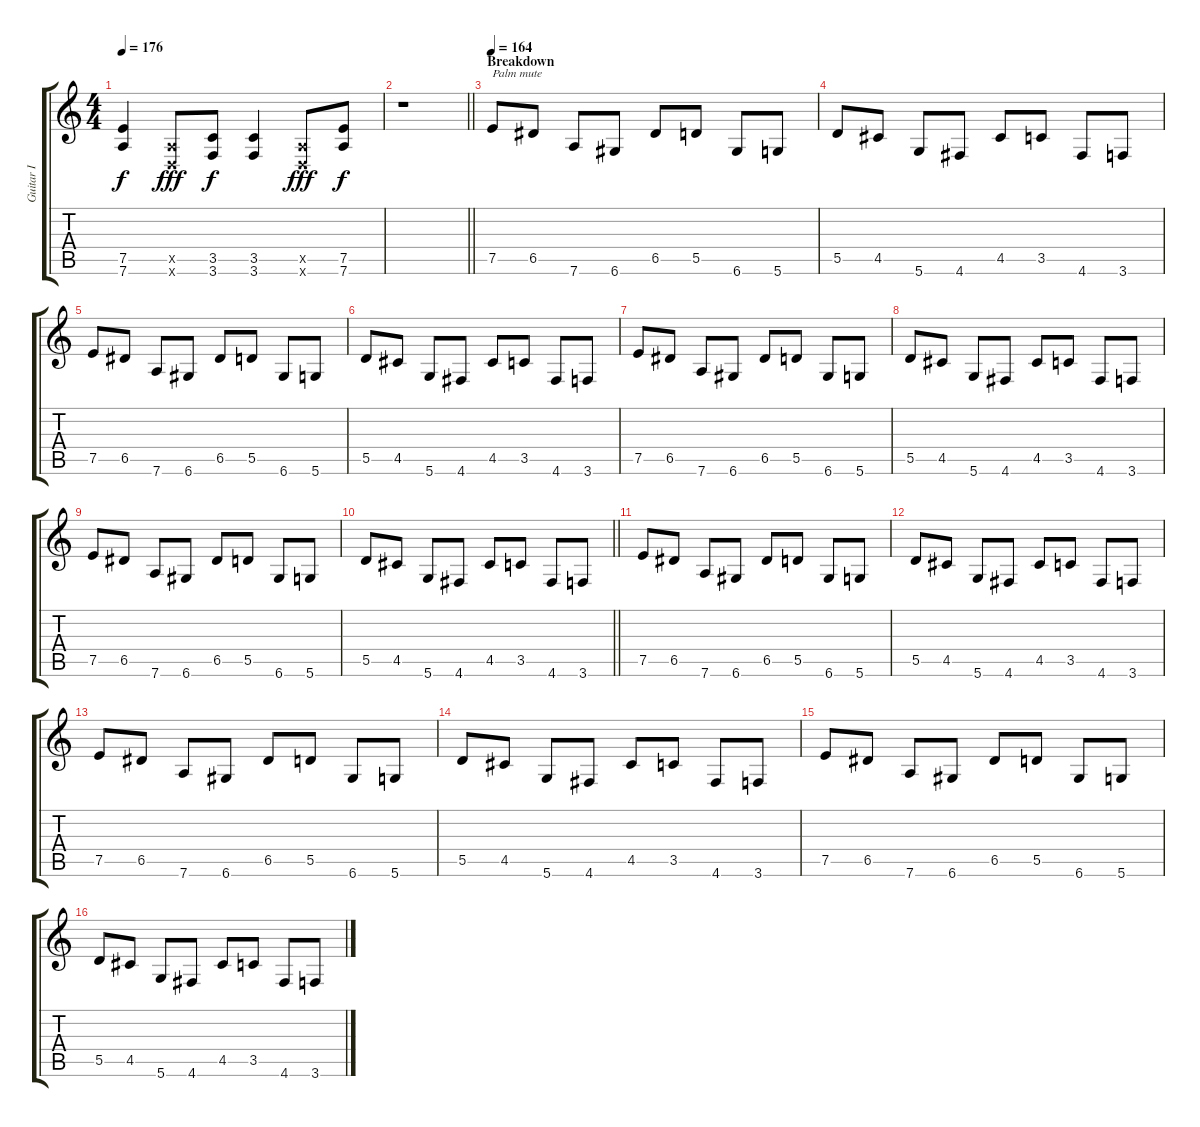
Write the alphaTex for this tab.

\track ("Guitar I" "Guitar I") {instrument distortionguitar}
\staff {score tabs}
\tuning (E4 B3 G3 D3 A2 D2) {hide}
\ts (4 4)
\tempo 176
\clef g2
\ks c
(7.5 7.6).4{dy f} (0.5{x} 0.6{x}).8{dy fff} (3.5 3.6).8{dy f} (3.5 3.6).4 (0.5{x} 0.6{x}).8{dy fff} (7.5 7.6).8{dy f} |
\barLineRight lightlight
r.1 |
\section ("" "Breakdown")
\tempo 164
7.5.8{txt "Palm mute"} 6.5.8 7.6.8 6.6.8 6.5.8 5.5.8 6.6.8 5.6.8 |
5.5.8 4.5.8 5.6.8 4.6.8 4.5.8 3.5.8 4.6.8 3.6.8 |
7.5.8 6.5.8 7.6.8 6.6.8 6.5.8 5.5.8 6.6.8 5.6.8 |
5.5.8 4.5.8 5.6.8 4.6.8 4.5.8 3.5.8 4.6.8 3.6.8 |
7.5.8 6.5.8 7.6.8 6.6.8 6.5.8 5.5.8 6.6.8 5.6.8 |
5.5.8 4.5.8 5.6.8 4.6.8 4.5.8 3.5.8 4.6.8 3.6.8 |
7.5.8 6.5.8 7.6.8 6.6.8 6.5.8 5.5.8 6.6.8 5.6.8 |
\barLineRight lightlight
5.5.8 4.5.8 5.6.8 4.6.8 4.5.8 3.5.8 4.6.8 3.6.8 |
\section ("" "")
7.5.8 6.5.8 7.6.8 6.6.8 6.5.8 5.5.8 6.6.8 5.6.8 |
5.5.8 4.5.8 5.6.8 4.6.8 4.5.8 3.5.8 4.6.8 3.6.8 |
7.5.8 6.5.8 7.6.8 6.6.8 6.5.8 5.5.8 6.6.8 5.6.8 |
5.5.8 4.5.8 5.6.8 4.6.8 4.5.8 3.5.8 4.6.8 3.6.8 |
7.5.8 6.5.8 7.6.8 6.6.8 6.5.8 5.5.8 6.6.8 5.6.8 |
5.5.8 4.5.8 5.6.8 4.6.8 4.5.8 3.5.8 4.6.8 3.6.8
